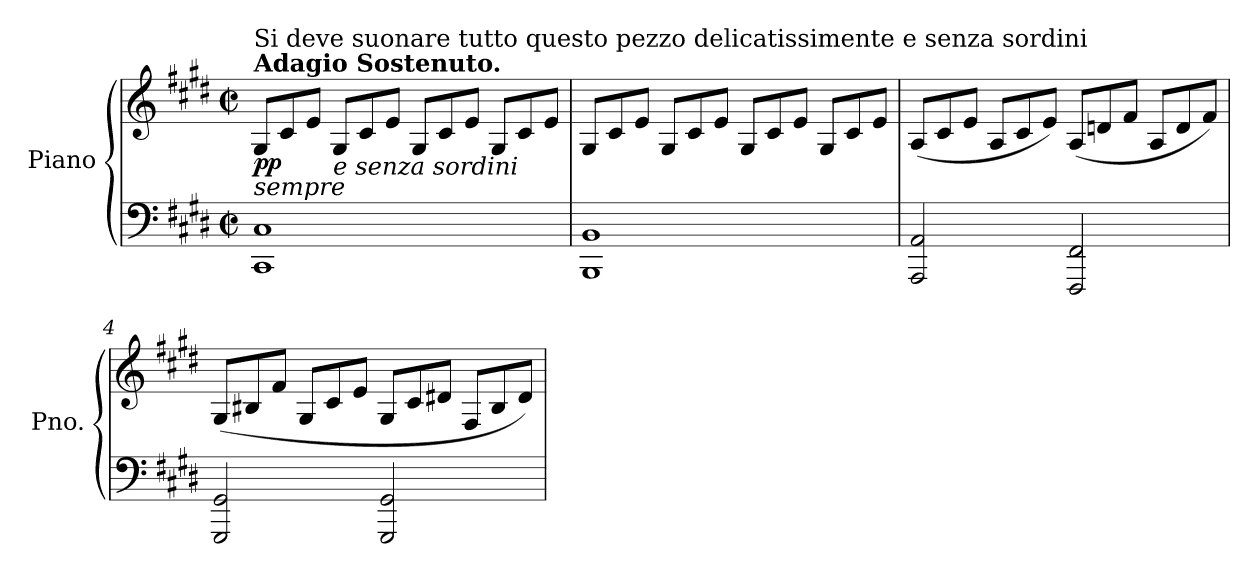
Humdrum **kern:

**kern	**kern	**dynam
*part1	*part1	*part1
*staff2	*staff1	*staff1/2
*I"Piano	*	*
*I'Pno.	*	*
*clefF4	*clefG2	*
*k[f#c#g#d#]	*k[f#c#g#d#]	*
*M2/2	*M2/2	*
*met(c|)	*met(c|)	*
*	*Xtuplet	*
=1	=1	=1
!	!LO:TX:a:B:t=Adagio Sostenuto.	!
!	!LO:TX:a:t=Si deve suonare tutto questo pezzo delicatissimente e senza sordini	!
!	!LO:TX:b:i:t=sempre	!
!	!	!LO:DY:b
1CC# 1C#	12G#/L	pp
.	12c#/	.
.	12e/J	.
!	!LO:TX:b:i:t=e senza sordini	!
.	12G#/L	.
.	12c#/	.
.	12e/J	.
.	12G#/L	.
.	12c#/	.
.	12e/J	.
.	12G#/L	.
.	12c#/	.
.	12e/J	.
=2	=2	=2
1BBB 1BB	12G#/L	.
.	12c#/	.
.	12e/J	.
.	12G#/L	.
.	12c#/	.
.	12e/J	.
.	12G#/L	.
.	12c#/	.
.	12e/J	.
.	12G#/L	.
.	12c#/	.
.	12e/J	.
=3	=3	=3
2AAA/ 2AA/	(<12A/L	.
.	12c#/	.
.	12e/J	.
.	12A/L	.
.	12c#/	.
.	12e/J)	.
2FFF#/ 2FF#/	(<12A/L	.
.	12dn/	.
.	12f#/J	.
.	12A/L	.
.	12d/	.
.	12f#/J)	.
=4	=4	=4
2GGG#/ 2GG#/	(<12G#/L	.
.	12B#X/	.
.	12f#/J	.
.	12G#/L	.
.	12c#/	.
.	12e/J	.
2GGG#/ 2GG#/	12G#/L	.
.	12c#/	.
.	12d#X/J	.
.	12F#/L	.
.	12B#/	.
.	12d#/J)	.
=	=	=
*-	*-	*-
